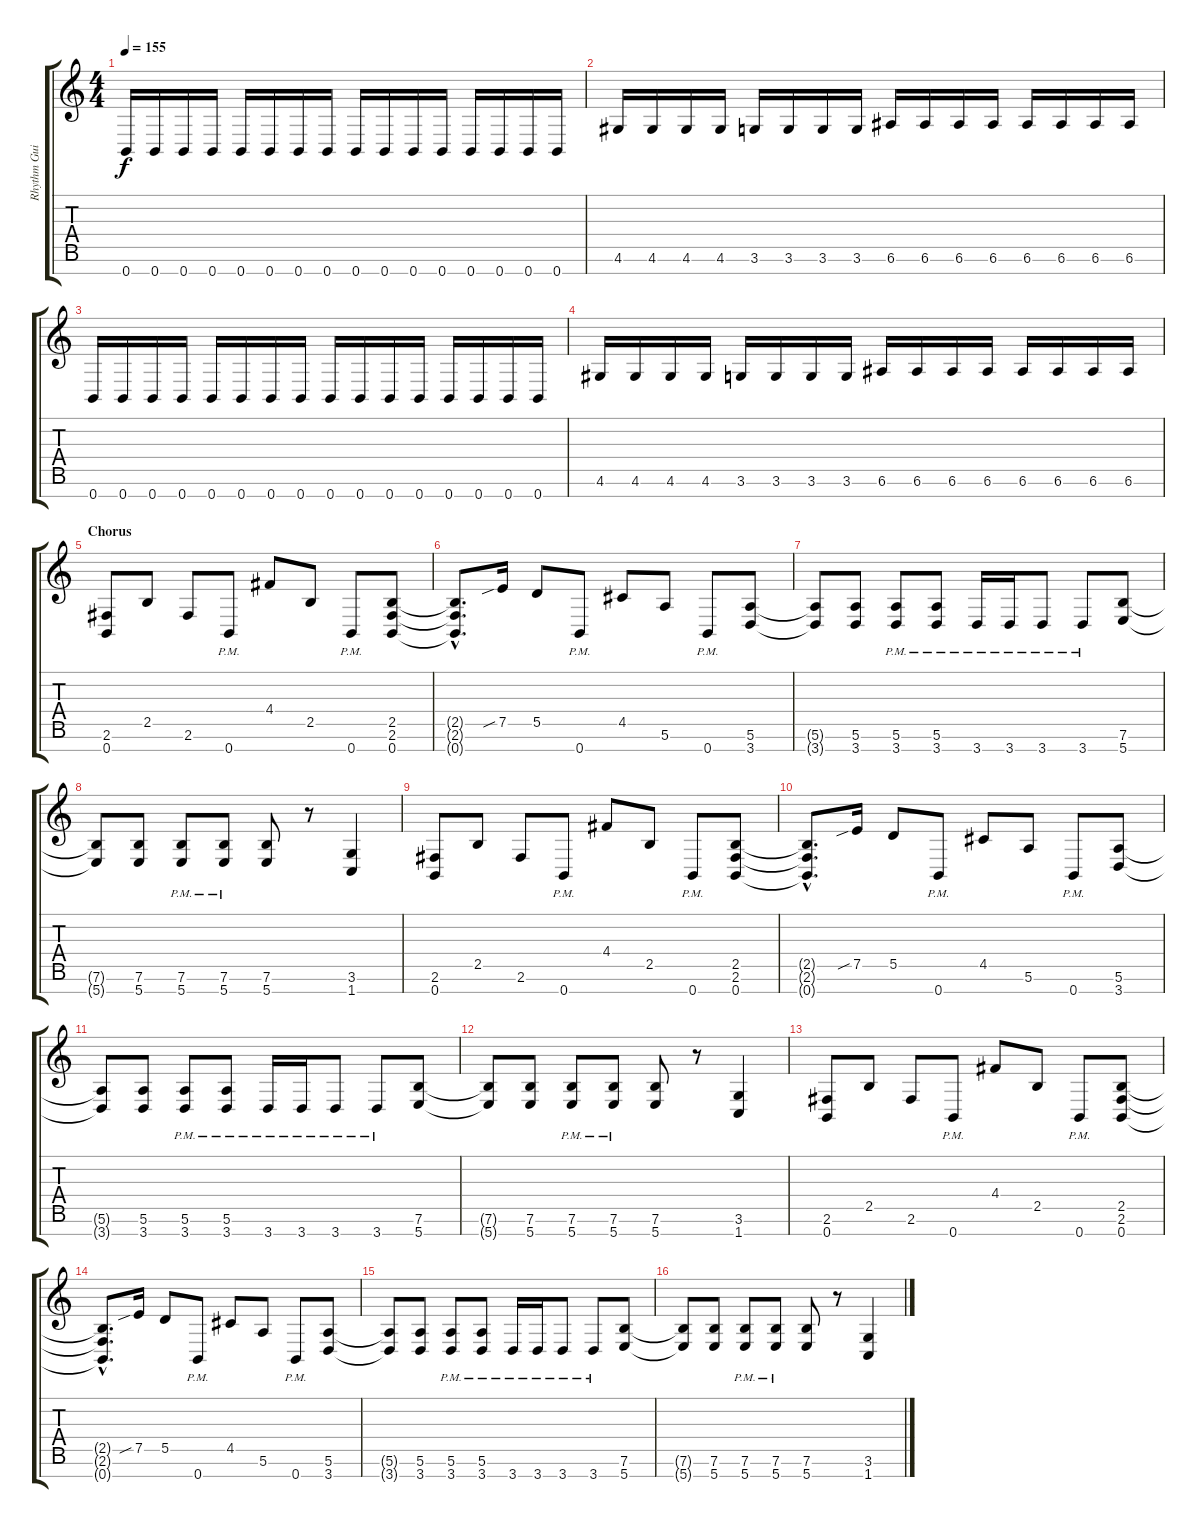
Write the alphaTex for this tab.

\track ("Rhythm Guitar R" "Rhythm Gui") {instrument distortionguitar}
\staff {score tabs}
\tuning (E4 B3 G3 D3 A2 E2 B1) {hide}
\ts (4 4)
\tempo 155
\clef g2
\ks c
0.7.16{dy f} 0.7.16 0.7.16 0.7.16 0.7.16 0.7.16 0.7.16 0.7.16 0.7.16 0.7.16 0.7.16 0.7.16 0.7.16 0.7.16 0.7.16 0.7.16 |
4.6.16 4.6.16 4.6.16 4.6.16 3.6.16 3.6.16 3.6.16 3.6.16 6.6.16 6.6.16 6.6.16 6.6.16 6.6.16 6.6.16 6.6.16 6.6.16 |
0.7.16 0.7.16 0.7.16 0.7.16 0.7.16 0.7.16 0.7.16 0.7.16 0.7.16 0.7.16 0.7.16 0.7.16 0.7.16 0.7.16 0.7.16 0.7.16 |
4.6.16 4.6.16 4.6.16 4.6.16 3.6.16 3.6.16 3.6.16 3.6.16 6.6.16 6.6.16 6.6.16 6.6.16 6.6.16 6.6.16 6.6.16 6.6.16 |
\section ("" "Chorus")
(2.6 0.7).8 2.5.8 2.6.8 0.7{pm}.8 4.4.8 2.5.8 0.7{pm}.8 (2.5 2.6 0.7).8 |
(2.5{hac t} 2.6{hac t} 0.7{hac t}).8{d} 7.5{sib}.16 5.5.8 0.7{pm}.8 4.5.8 5.6.8 0.7{pm}.8 (5.6 3.7).8 |
(5.6{t} 3.7{t}).8 (5.6 3.7).8 (5.6{pm} 3.7{pm}).8 (5.6{pm} 3.7{pm}).8 3.7{pm}.16 3.7{pm}.16 3.7{pm}.8 3.7{pm}.8 (7.6 5.7).8 |
(7.6{t} 5.7{t}).8 (7.6 5.7).8 (7.6{pm} 5.7{pm}).8 (7.6{pm} 5.7{pm}).8 (7.6 5.7).8 r.8 (3.6 1.7).4 |
(2.6 0.7).8 2.5.8 2.6.8 0.7{pm}.8 4.4.8 2.5.8 0.7{pm}.8 (2.5 2.6 0.7).8 |
(2.5{hac t} 2.6{hac t} 0.7{hac t}).8{d} 7.5{sib}.16 5.5.8 0.7{pm}.8 4.5.8 5.6.8 0.7{pm}.8 (5.6 3.7).8 |
(5.6{t} 3.7{t}).8 (5.6 3.7).8 (5.6{pm} 3.7{pm}).8 (5.6{pm} 3.7{pm}).8 3.7{pm}.16 3.7{pm}.16 3.7{pm}.8 3.7{pm}.8 (7.6 5.7).8 |
(7.6{t} 5.7{t}).8 (7.6 5.7).8 (7.6{pm} 5.7{pm}).8 (7.6{pm} 5.7{pm}).8 (7.6 5.7).8 r.8 (3.6 1.7).4 |
(2.6 0.7).8 2.5.8 2.6.8 0.7{pm}.8 4.4.8 2.5.8 0.7{pm}.8 (2.5 2.6 0.7).8 |
(2.5{hac t} 2.6{hac t} 0.7{hac t}).8{d} 7.5{sib}.16 5.5.8 0.7{pm}.8 4.5.8 5.6.8 0.7{pm}.8 (5.6 3.7).8 |
(5.6{t} 3.7{t}).8 (5.6 3.7).8 (5.6{pm} 3.7{pm}).8 (5.6{pm} 3.7{pm}).8 3.7{pm}.16 3.7{pm}.16 3.7{pm}.8 3.7{pm}.8 (7.6 5.7).8 |
(7.6{t} 5.7{t}).8 (7.6 5.7).8 (7.6{pm} 5.7{pm}).8 (7.6{pm} 5.7{pm}).8 (7.6 5.7).8 r.8 (3.6 1.7).4
